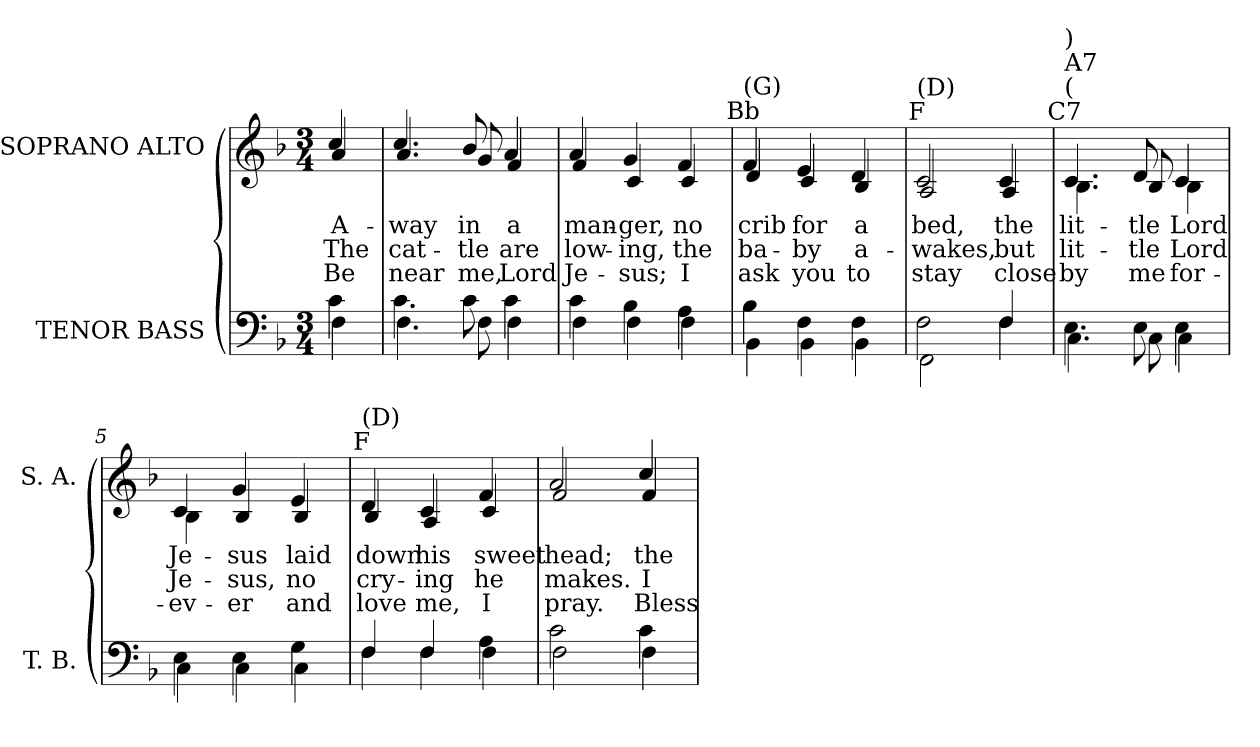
**kern	**kern	**text	**text	**text
*part2	*part1	*part1	*part1	*part1
*staff2	*staff1	*staff1	*staff1	*staff1
*I"TENOR BASS	*I"SOPRANO ALTO	*	*	*
*I'T. B.	*I'S. A.	*	*	*
!!LO:PB:g=z
*clefF4	*clefG2	*	*	*
*k[b-]	*k[b-]	*	*	*
*F:	*F:	*	*	*
*M3/4	*M3/4	*	*	*
=	=	=	=	=
*^	*	*	*	*
!	!	!LO:TX:a:i:t=Capo 3&colon;	!	!	!
!	!	!LO:TX:a:cj:t=F	!	!	!
!	!	!LO:TX:t=(D)	!	!	!
!	!	!LO:TX:b:cj:t=1	!	!	!
!	!	!LO:TX:b:cj:t=2	!	!	!
!	!	!LO:TX:b:cj:t=3	!	!	!
!	!	!	!LO:LY:b:color=#000000	!LO:LY:b:color=#000000	!LO:LY:b:color=#000000
*	*	*^	*	*	*
4ci\	4Fi\	4cci/	4ai/	A-	The	Be
=	=	=	=	=	=	=
!	!	!	!	!LO:LY:b:color=#000000	!LO:LY:b:color=#000000	!LO:LY:b:color=#000000
4.ci\	4.Fi\	4.cci/	4.ai/	-way	cat-	near
!	!	!	!	!LO:LY:b:color=#000000	!LO:LY:b:color=#000000	!LO:LY:b:color=#000000
8ci\	8Fi\	8b-i/	8gi/	in	-tle	me,
!	!	!	!	!LO:LY:b:color=#000000	!LO:LY:b:color=#000000	!LO:LY:b:color=#000000
4ci\	4Fi\	4ai/	4fi/	a	are	Lord
=1	=1	=1	=1	=1	=1	=1
!	!	!	!	!LO:LY:b:color=#000000	!LO:LY:b:color=#000000	!LO:LY:b:color=#000000
4ci\	4Fi\	4ai/	4fi/	man-	low-	Je-
!	!	!	!	!LO:LY:b:color=#000000	!LO:LY:b:color=#000000	!LO:LY:b:color=#000000
4B-i\	4Fi\	4gi/	4ci/	-ger,	-ing,	-sus;
!	!	!	!	!LO:LY:b:color=#000000	!LO:LY:b:color=#000000	!LO:LY:b:color=#000000
4Ai\	4Fi\	4fi/	4ci/	no	the	I
=2	=2	=2	=2	=2	=2	=2
!	!	!LO:TX:a:cj:t=Bb	!	!	!	!
!	!	!LO:TX:t=(G)	!	!	!	!
!	!	!	!	!LO:LY:b:color=#000000	!LO:LY:b:color=#000000	!LO:LY:b:color=#000000
4B-i\	4BB-i\	4fi/	4di/	crib	ba-	ask
!	!	!	!	!LO:LY:b:color=#000000	!LO:LY:b:color=#000000	!LO:LY:b:color=#000000
4Fi\	4BB-i\	4ei/	4ci/	for	-by	you
!	!	!	!	!LO:LY:b:color=#000000	!LO:LY:b:color=#000000	!LO:LY:b:color=#000000
4Fi\	4BB-i\	4di/	4B-i/	a	a-	to
=3	=3	=3	=3	=3	=3	=3
!	!	!LO:TX:a:cj:t=F	!	!	!	!
!	!	!LO:TX:t=(D)	!	!	!	!
!	!	!	!	!LO:LY:b:color=#000000	!LO:LY:b:color=#000000	!LO:LY:b:color=#000000
2Fi\	2FFi\	2ci/	2Ai/	bed,	-wakes,	stay
!	!	!	!	!LO:LY:b:color=#000000	!LO:LY:b:color=#000000	!LO:LY:b:color=#000000
4Fi/	4Fi\	4ci/	4Ai/	the	but	close
=4	=4	=4	=4	=4	=4	=4
!	!	!LO:TX:a:cj:t=C7	!	!	!	!
!	!	!LO:TX:t=(	!	!	!	!
!	!	!LO:TX:t=A7	!	!	!	!
!	!	!LO:TX:t=)	!	!	!	!
!	!	!	!	!LO:LY:b:color=#000000	!LO:LY:b:color=#000000	!LO:LY:b:color=#000000
4.Ei\	4.Ci\	4.ci/	4.B-i\	lit-	lit-	by
!	!	!	!	!LO:LY:b:color=#000000	!LO:LY:b:color=#000000	!LO:LY:b:color=#000000
8Ei\	8Ci\	8di/	8B-i/	-tle	-tle	me
!	!	!	!	!LO:LY:b:color=#000000	!LO:LY:b:color=#000000	!LO:LY:b:color=#000000
4Ei\	4Ci\	4ci/	4B-i\	Lord	Lord	for-
!!LO:LB:g=z	!!
=5	=5	=5	=5	=5	=5	=5
!	!	!	!	!LO:LY:b:color=#000000	!LO:LY:b:color=#000000	!LO:LY:b:color=#000000
4Ei\	4Ci\	4ci/	4B-i\	Je-	Je-	-ev-
!	!	!	!	!LO:LY:b:color=#000000	!LO:LY:b:color=#000000	!LO:LY:b:color=#000000
4Ei\	4Ci\	4gi/	4B-i/	-sus	-sus,	-er
!	!	!	!	!LO:LY:b:color=#000000	!LO:LY:b:color=#000000	!LO:LY:b:color=#000000
4Gi\	4Ci\	4ei/	4B-i/	laid	no	and
=6	=6	=6	=6	=6	=6	=6
!	!	!LO:TX:a:cj:t=F	!	!	!	!
!	!	!LO:TX:t=(D)	!	!	!	!
!	!	!	!	!LO:LY:b:color=#000000	!LO:LY:b:color=#000000	!LO:LY:b:color=#000000
4Fi/	4Fi\	4di/	4B-i/	down	cry-	love
!	!	!	!	!LO:LY:b:color=#000000	!LO:LY:b:color=#000000	!LO:LY:b:color=#000000
4Fi/	4Fi\	4ci/	4Ai/	his	-ing	me,
!	!	!	!	!LO:LY:b:color=#000000	!LO:LY:b:color=#000000	!LO:LY:b:color=#000000
4Ai\	4Fi\	4fi/	4ci/	sweet	he	I
=7	=7	=7	=7	=7	=7	=7
!	!	!	!	!LO:LY:b:color=#000000	!LO:LY:b:color=#000000	!LO:LY:b:color=#000000
2ci\	2Fi\	2ai/	2fi/	head;	makes.	pray.
!	!	!	!	!LO:LY:b:color=#000000	!LO:LY:b:color=#000000	!LO:LY:b:color=#000000
4ci\	4Fi\	4cci/	4fi/	the	I	Bless
*v	*v	*	*	*	*	*
*	*v	*v	*	*	*
=	=	=	=	=
*-	*-	*-	*-	*-
